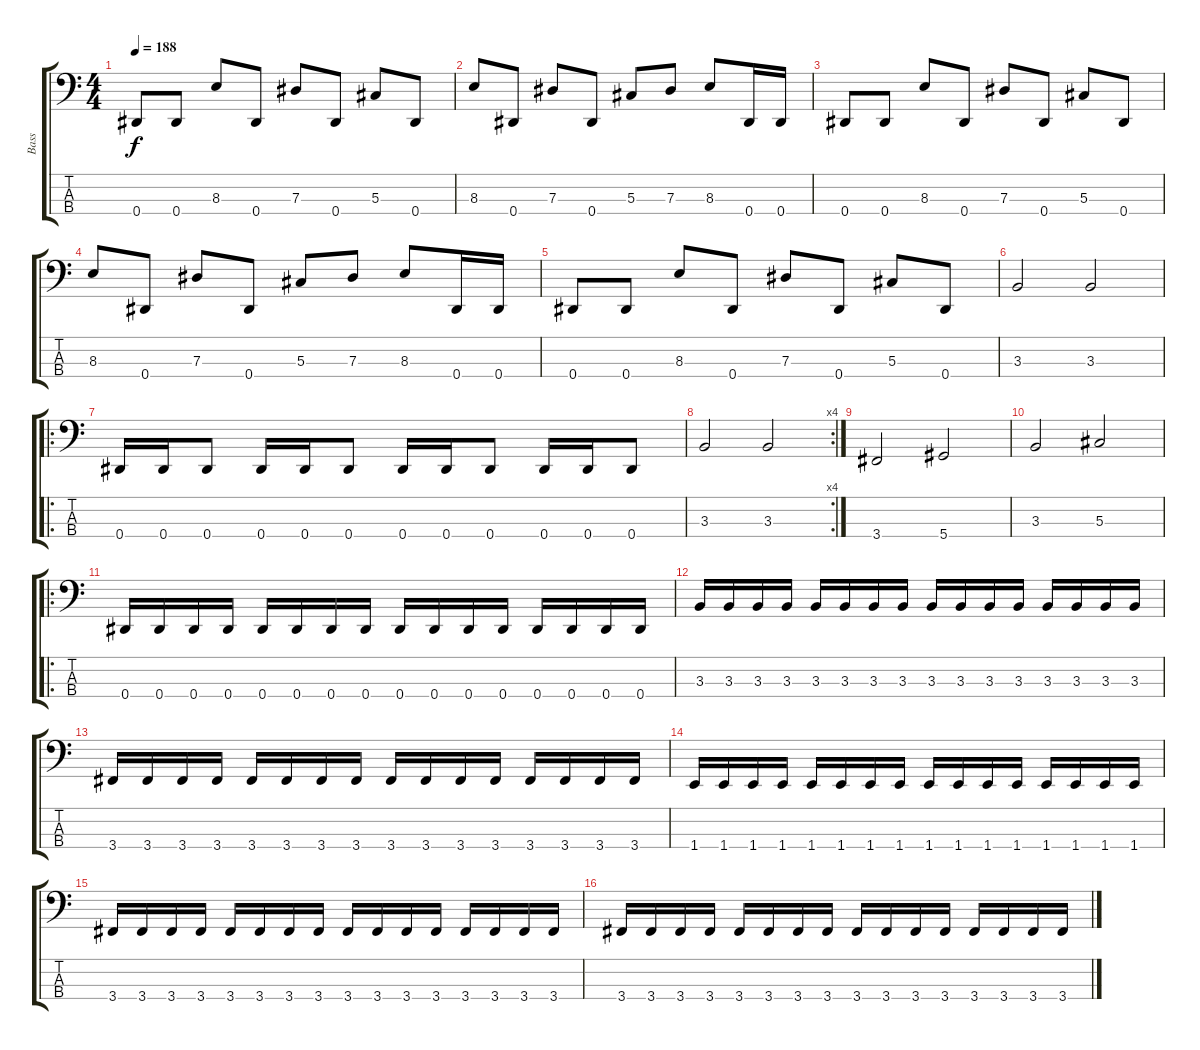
\track ("Bass" "Bass") {instrument electricbassfinger}
\staff {score tabs}
\tuning (Gb2 Db2 Ab1 Eb1) {hide}
\ts (4 4)
\tempo 188
\clef f4
\ks c
0.4.8{dy f} 0.4.8 8.3.8 0.4.8 7.3.8 0.4.8 5.3.8 0.4.8 |
8.3.8 0.4.8 7.3.8 0.4.8 5.3.8 7.3.8 8.3.8 0.4.16 0.4.16 |
0.4.8 0.4.8 8.3.8 0.4.8 7.3.8 0.4.8 5.3.8 0.4.8 |
8.3.8 0.4.8 7.3.8 0.4.8 5.3.8 7.3.8 8.3.8 0.4.16 0.4.16 |
0.4.8 0.4.8 8.3.8 0.4.8 7.3.8 0.4.8 5.3.8 0.4.8 |
3.3.2 3.3.2 |
\ro
0.4.16 0.4.16 0.4.8 0.4.16 0.4.16 0.4.8 0.4.16 0.4.16 0.4.8 0.4.16 0.4.16 0.4.8 |
\rc 4
3.3.2 3.3.2 |
3.4.2 5.4.2 |
3.3.2 5.3.2 |
\ro
0.4.16 0.4.16 0.4.16 0.4.16 0.4.16 0.4.16 0.4.16 0.4.16 0.4.16 0.4.16 0.4.16 0.4.16 0.4.16 0.4.16 0.4.16 0.4.16 |
3.3.16 3.3.16 3.3.16 3.3.16 3.3.16 3.3.16 3.3.16 3.3.16 3.3.16 3.3.16 3.3.16 3.3.16 3.3.16 3.3.16 3.3.16 3.3.16 |
3.4.16 3.4.16 3.4.16 3.4.16 3.4.16 3.4.16 3.4.16 3.4.16 3.4.16 3.4.16 3.4.16 3.4.16 3.4.16 3.4.16 3.4.16 3.4.16 |
1.4.16 1.4.16 1.4.16 1.4.16 1.4.16 1.4.16 1.4.16 1.4.16 1.4.16 1.4.16 1.4.16 1.4.16 1.4.16 1.4.16 1.4.16 1.4.16 |
3.4.16 3.4.16 3.4.16 3.4.16 3.4.16 3.4.16 3.4.16 3.4.16 3.4.16 3.4.16 3.4.16 3.4.16 3.4.16 3.4.16 3.4.16 3.4.16 |
3.4.16 3.4.16 3.4.16 3.4.16 3.4.16 3.4.16 3.4.16 3.4.16 3.4.16 3.4.16 3.4.16 3.4.16 3.4.16 3.4.16 3.4.16 3.4.16
